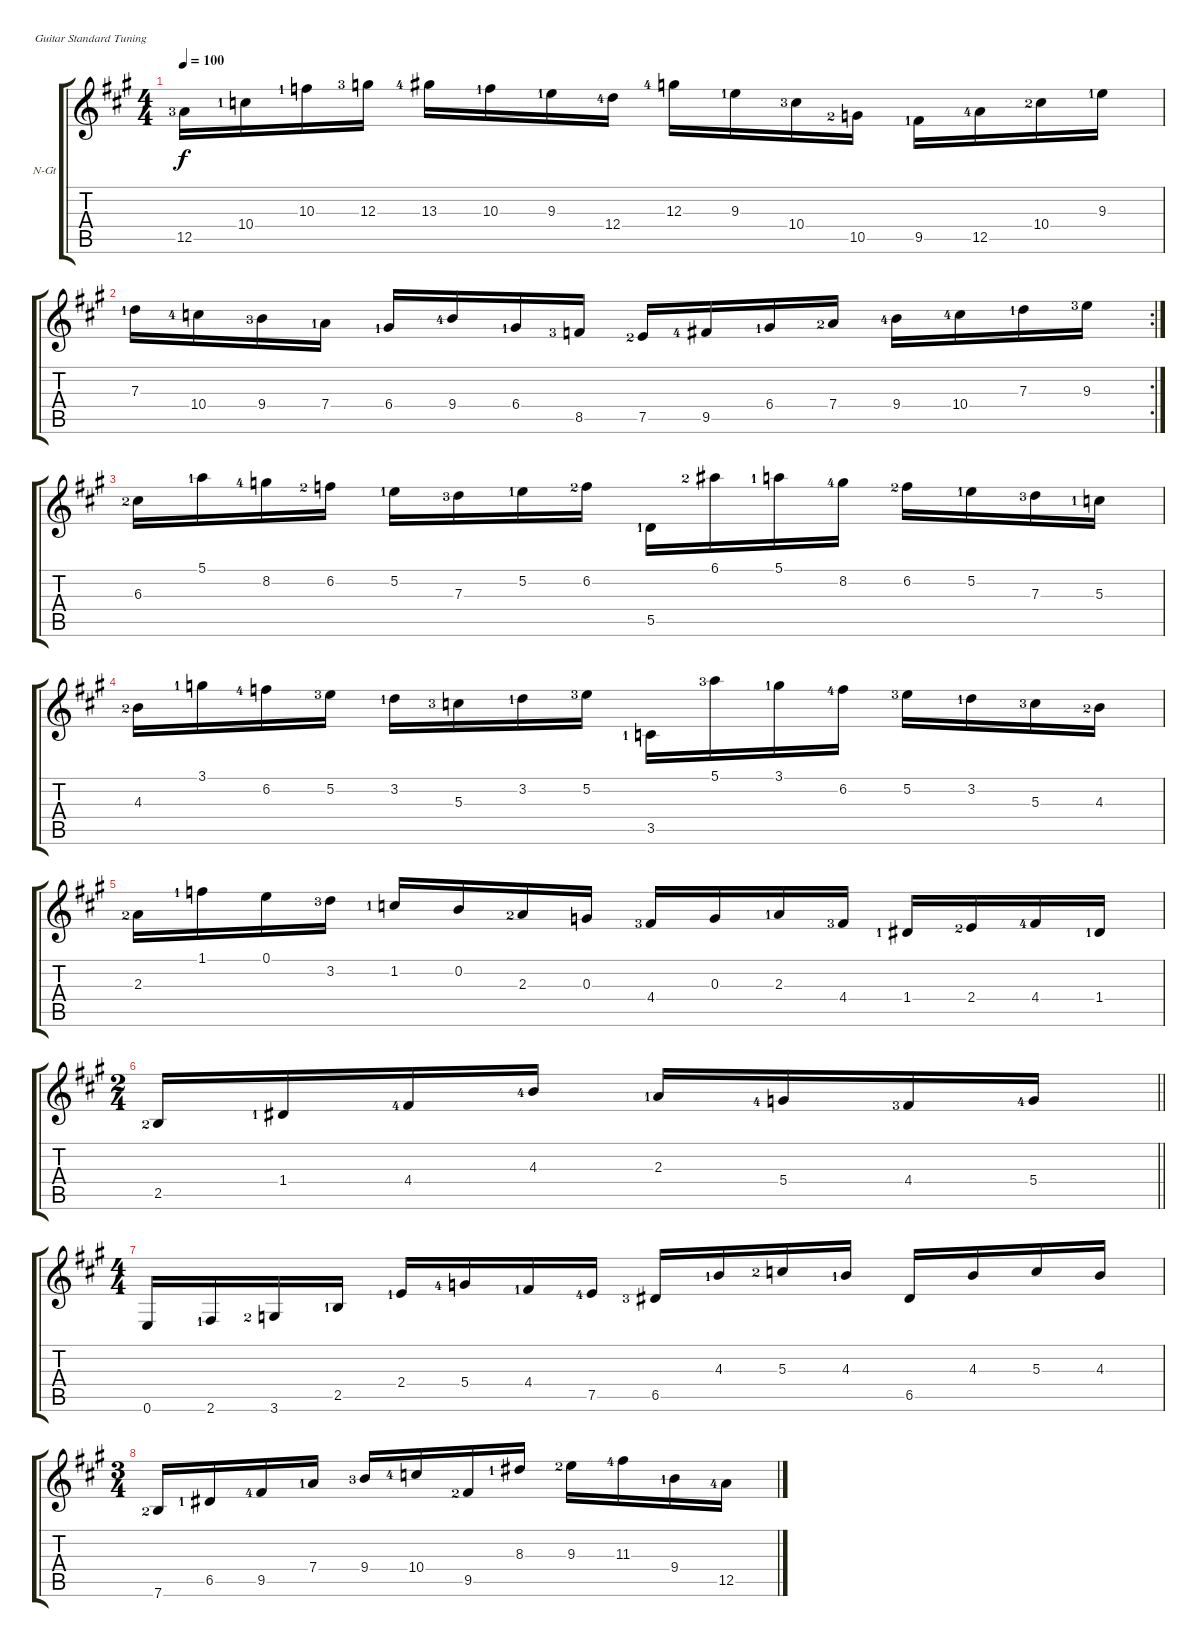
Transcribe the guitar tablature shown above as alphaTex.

\bracketExtendMode groupsimilarinstruments
\firstSystemTrackNameOrientation horizontal
\otherSystemsTrackNameOrientation horizontal
\track ("Track 1" "N-Gt") {instrument acousticguitarnylon}
\staff {score tabs}
\tuning (E4 B3 G3 D3 A2 E2)
\ts (4 4)
\tempo 100
\clef g2
\ks f#minor
12.5{lf 4}.16{dy f} 10.4{lf 2}.16 10.3{lf 2}.16 12.3{lf 4}.16 13.3{lf 5}.16 10.3{lf 2}.16 9.3{lf 2}.16 12.4{lf 5}.16 12.3{lf 5}.16 9.3{lf 2}.16 10.4{lf 4}.16 10.5{lf 3}.16 9.5{lf 2}.16 12.5{lf 5}.16 10.4{lf 3}.16 9.3{lf 2}.16 |
\rc 2
7.3{lf 2}.16 10.4{lf 5}.16 9.4{lf 4}.16 7.4{lf 2}.16 6.4{lf 2}.16 9.4{lf 5}.16 6.4{lf 2}.16 8.5{lf 4}.16 7.5{lf 3}.16 9.5{lf 5}.16 6.4{lf 2}.16 7.4{lf 3}.16 9.4{lf 5}.16 10.4{lf 5}.16 7.3{lf 2}.16 9.3{lf 4}.16 |
6.3{lf 3}.16 5.1{lf 2}.16 8.2{lf 5}.16 6.2{lf 3}.16 5.2{lf 2}.16 7.3{lf 4}.16 5.2{lf 2}.16 6.2{lf 3}.16 5.5{lf 2}.16 6.1{lf 3}.16 5.1{lf 2}.16 8.2{lf 5}.16 6.2{lf 3}.16 5.2{lf 2}.16 7.3{lf 4}.16 5.3{lf 2}.16 |
4.3{lf 3}.16 3.1{lf 2}.16 6.2{lf 5}.16 5.2{lf 4}.16 3.2{lf 2}.16 5.3{lf 4}.16 3.2{lf 2}.16 5.2{lf 4}.16 3.5{lf 2}.16 5.1{lf 4}.16 3.1{lf 2}.16 6.2{lf 5}.16 5.2{lf 4}.16 3.2{lf 2}.16 5.3{lf 4}.16 4.3{lf 3}.16 |
2.3{lf 3}.16 1.1{lf 2}.16 0.1.16 3.2{lf 4}.16 1.2{lf 2}.16 0.2.16 2.3{lf 3}.16 0.3.16 4.4{lf 4}.16 0.3.16 2.3{lf 2}.16 4.4{lf 4}.16 1.4{lf 2}.16 2.4{lf 3}.16 4.4{lf 5}.16 1.4{lf 2}.16 |
\ts (2 4)
\beaming (8 2 2)
\barLineRight lightlight
2.5{lf 3}.16 1.4{lf 2}.16 4.4{lf 5}.16 4.3{lf 5}.16 2.3{lf 2}.16 5.4{lf 5}.16 4.4{lf 4}.16 5.4{lf 5}.16 |
\ts (4 4)
\beaming (8 2 2 2 2)
0.6.16 2.6{lf 2}.16 3.6{lf 3}.16 2.5{lf 2}.16 2.4{lf 2}.16 5.4{lf 5}.16 4.4{lf 2}.16 7.5{lf 5}.16 6.5{lf 4}.16 4.3{lf 2}.16 5.3{lf 3}.16 4.3{lf 2}.16 6.5.16 4.3.16 5.3.16 4.3.16 |
\ts (3 4)
\beaming (8 2 2 2)
7.6{lf 3}.16 6.5{lf 2}.16 9.5{lf 5}.16 7.4{lf 2}.16 9.4{lf 4}.16 10.4{lf 5}.16 9.5{lf 3}.16 8.3{lf 2}.16 9.3{lf 3}.16 11.3{lf 5}.16 9.4{lf 2}.16 12.5{lf 5}.16
